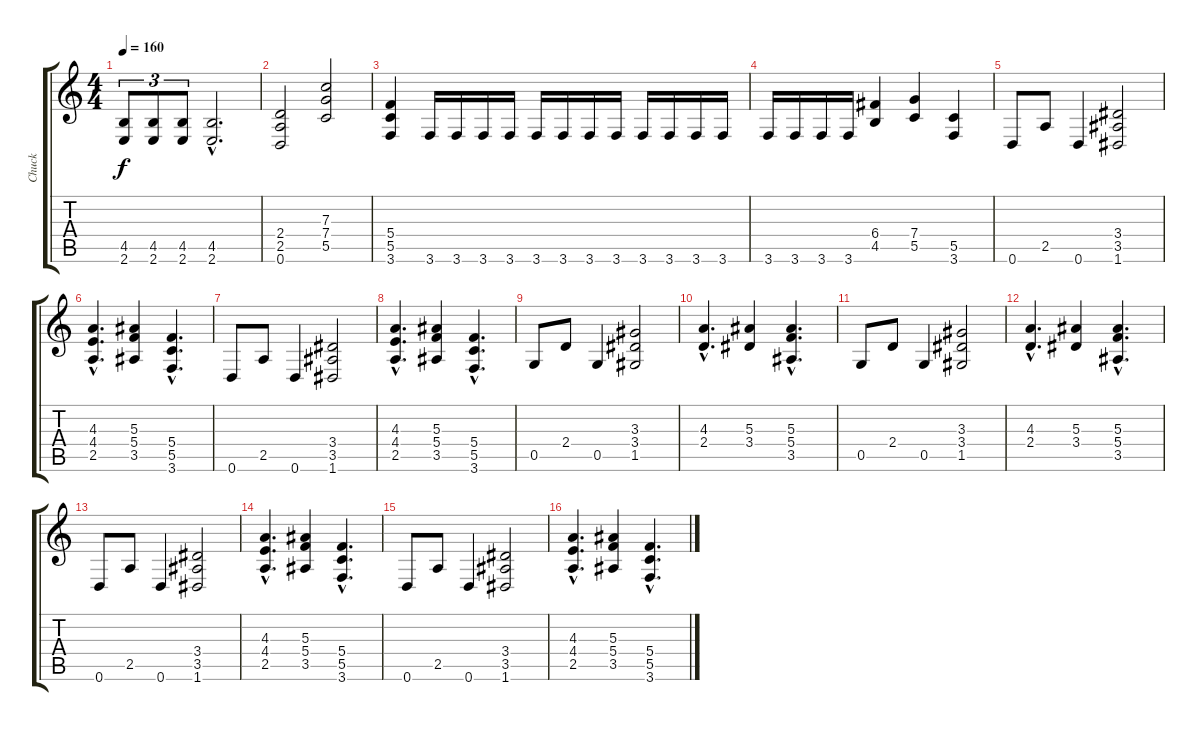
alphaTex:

\track ("Chuck" "Chuck") {instrument distortionguitar}
\staff {score tabs}
\tuning (D4 A3 F3 C3 G2 D2) {hide}
\ts (4 4)
\tempo 160
\clef g2
\ks c
(4.5 2.6).8{tu (3 2) dy f} (4.5 2.6).8{tu (3 2)} (4.5 2.6).8{tu (3 2)} (4.5{hac} 2.6{hac}).2{d} |
(2.4 2.5 0.6).2 (7.3 7.4 5.5).2 |
(5.4 5.5 3.6).4 3.6.16 3.6.16 3.6.16 3.6.16 3.6.16 3.6.16 3.6.16 3.6.16 3.6.16 3.6.16 3.6.16 3.6.16 |
3.6.16 3.6.16 3.6.16 3.6.16 (6.4 4.5).4 (7.4 5.5).4 (5.5 3.6).4 |
0.6.8 2.5.8 0.6.4 (3.4 3.5 1.6).2 |
(4.3{hac} 4.4{hac} 2.5{hac}).4{d} (5.3 5.4 3.5).4 (5.4{hac} 5.5{hac} 3.6{hac}).4{d} |
0.6.8 2.5.8 0.6.4 (3.4 3.5 1.6).2 |
(4.3{hac} 4.4{hac} 2.5{hac}).4{d} (5.3 5.4 3.5).4 (5.4{hac} 5.5{hac} 3.6{hac}).4{d} |
0.5.8 2.4.8 0.5.4 (3.3 3.4 1.5).2 |
(4.3{hac} 2.4{hac}).4{d} (5.3 3.4).4 (5.3{hac} 5.4{hac} 3.5{hac}).4{d} |
0.5.8 2.4.8 0.5.4 (3.3 3.4 1.5).2 |
(4.3{hac} 2.4{hac}).4{d} (5.3 3.4).4 (5.3{hac} 5.4{hac} 3.5{hac}).4{d} |
0.6.8 2.5.8 0.6.4 (3.4 3.5 1.6).2 |
(4.3{hac} 4.4{hac} 2.5{hac}).4{d} (5.3 5.4 3.5).4 (5.4{hac} 5.5{hac} 3.6{hac}).4{d} |
0.6.8 2.5.8 0.6.4 (3.4 3.5 1.6).2 |
(4.3{hac} 4.4{hac} 2.5{hac}).4{d} (5.3 5.4 3.5).4 (5.4{hac} 5.5{hac} 3.6{hac}).4{d}
